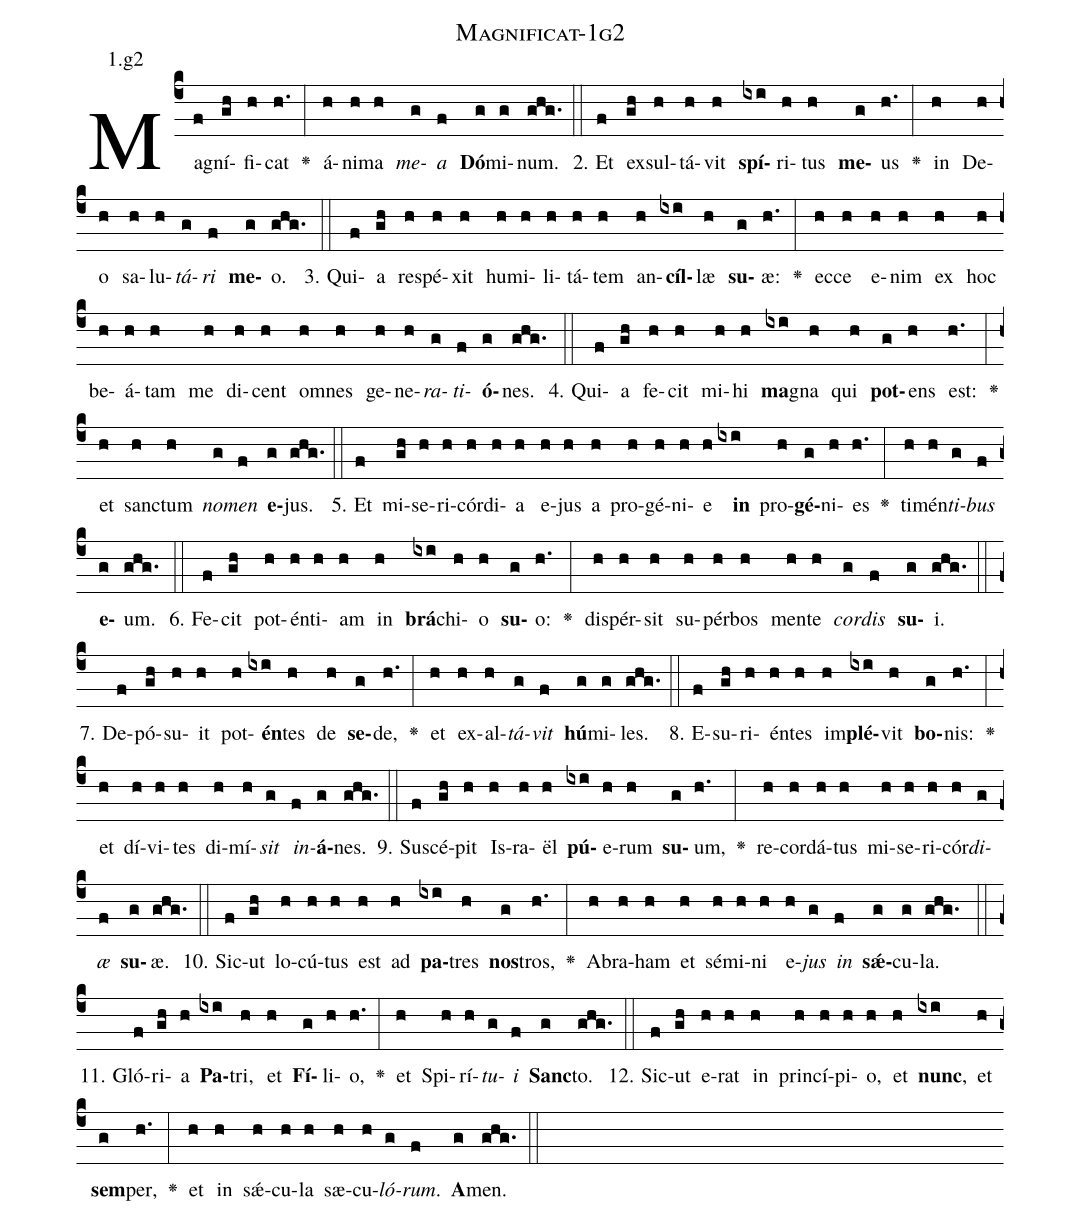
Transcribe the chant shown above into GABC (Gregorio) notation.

name: Magnificat-1g2;
annotation: 1.g2;
%%
(c4)Ma(f)gní(gh)fi(h)cat(h.) <v>\greheightstar</v>(:) á(h)ni(h)ma(h) <i>me</i>(g)<i>a</i>(f) <b>Dó</b>(g)mi(g)num.(ghg.) (::)
2. Et(f) ex(gh)sul(h)tá(h)vit(h) <b>spí</b>(ixi)ri(h)tus(h) <b>me</b>(g)us(h.) <v>\greheightstar</v>(:) in(h) De(h)o(h) sa(h)lu(h)<i>tá</i>(g)<i>ri</i>(f) <b>me</b>(g)o.(ghg.) (::)
3. Qui(f)a(gh) re(h)spé(h)xit(h) hu(h)mi(h)li(h)tá(h)tem(h) an(h)<b>cíl</b>(ixi)læ(h) <b>su</b>(g)æ:(h.) <v>\greheightstar</v>(:) ec(h)ce(h) e(h)nim(h) ex(h) hoc(h) be(h)á(h)tam(h) me(h) di(h)cent(h) om(h)nes(h) ge(h)ne(h)<i>ra</i>(g)<i>ti</i>(f)<b>ó</b>(g)nes.(ghg.) (::)
4. Qui(f)a(gh) fe(h)cit(h) mi(h)hi(h) <b>ma</b>(ixi)gna(h) qui(h) <b>pot</b>(g)ens(h) est:(h.) <v>\greheightstar</v>(:) et(h) sanc(h)tum(h) <i>no</i>(g)<i>men</i>(f) <b>e</b>(g)jus.(ghg.) (::)
5. Et(f) mi(gh)se(h)ri(h)cór(h)di(h)a(h) e(h)jus(h) a(h) pro(h)gé(h)ni(h)e(h) <b>in</b>(ixi) pro(h)<b>gé</b>(g)ni(h)es(h.) <v>\greheightstar</v>(:) ti(h)mén(h)<i>ti</i>(g)<i>bus</i>(f) <b>e</b>(g)um.(ghg.) (::)
6. Fe(f)cit(gh) pot(h)én(h)ti(h)am(h) in(h) <b>brá</b>(ixi)chi(h)o(h) <b>su</b>(g)o:(h.) <v>\greheightstar</v>(:) di(h)spér(h)sit(h) su(h)pér(h)bos(h) men(h)te(h) <i>cor</i>(g)<i>dis</i>(f) <b>su</b>(g)i.(ghg.) (::)
7. De(f)pó(gh)su(h)it(h) pot(h)<b>én</b>(ixi)tes(h) de(h) <b>se</b>(g)de,(h.) <v>\greheightstar</v>(:) et(h) ex(h)al(h)<i>tá</i>(g)<i>vit</i>(f) <b>hú</b>(g)mi(g)les.(ghg.) (::)
8. E(f)su(gh)ri(h)én(h)tes(h) im(h)<b>plé</b>(ixi)vit(h) <b>bo</b>(g)nis:(h.) <v>\greheightstar</v>(:) et(h) dí(h)vi(h)tes(h) di(h)mí(h)<i>sit</i>(g) <i>in</i>(f)<b>á</b>(g)nes.(ghg.) (::)
9. Su(f)scé(gh)pit(h) Is(h)ra(h)ël(h) <b>pú</b>(ixi)e(h)rum(h) <b>su</b>(g)um,(h.) <v>\greheightstar</v>(:) re(h)cor(h)dá(h)tus(h) mi(h)se(h)ri(h)cór(h)<i>di</i>(g)<i>æ</i>(f) <b>su</b>(g)æ.(ghg.) (::)
10. Sic(f)ut(gh) lo(h)cú(h)tus(h) est(h) ad(h) <b>pa</b>(ixi)tres(h) <b>nos</b>(g)tros,(h.) <v>\greheightstar</v>(:) A(h)bra(h)ham(h) et(h) sé(h)mi(h)ni(h) e(h)<i>jus</i>(g) <i>in</i>(f) <b>sǽ</b>(g)cu(g)la.(ghg.) (::)
11. Gló(f)ri(gh)a(h) <b>Pa</b>(ixi)tri,(h) et(h) <b>Fí</b>(g)li(h)o,(h.) <v>\greheightstar</v>(:) et(h) Spi(h)rí(h)<i>tu</i>(g)<i>i</i>(f) <b>Sanc</b>(g)to.(ghg.) (::)
12. Sic(f)ut(gh) e(h)rat(h) in(h) prin(h)cí(h)pi(h)o,(h) et(h) <b>nunc</b>,(ixi) et(h) <b>sem</b>(g)per,(h.) <v>\greheightstar</v>(:) et(h) in(h) sǽ(h)cu(h)la(h) sæ(h)cu(h)<i>ló</i>(g)<i>rum</i>.(f) <b>A</b>(g)men.(ghg.) (::)
